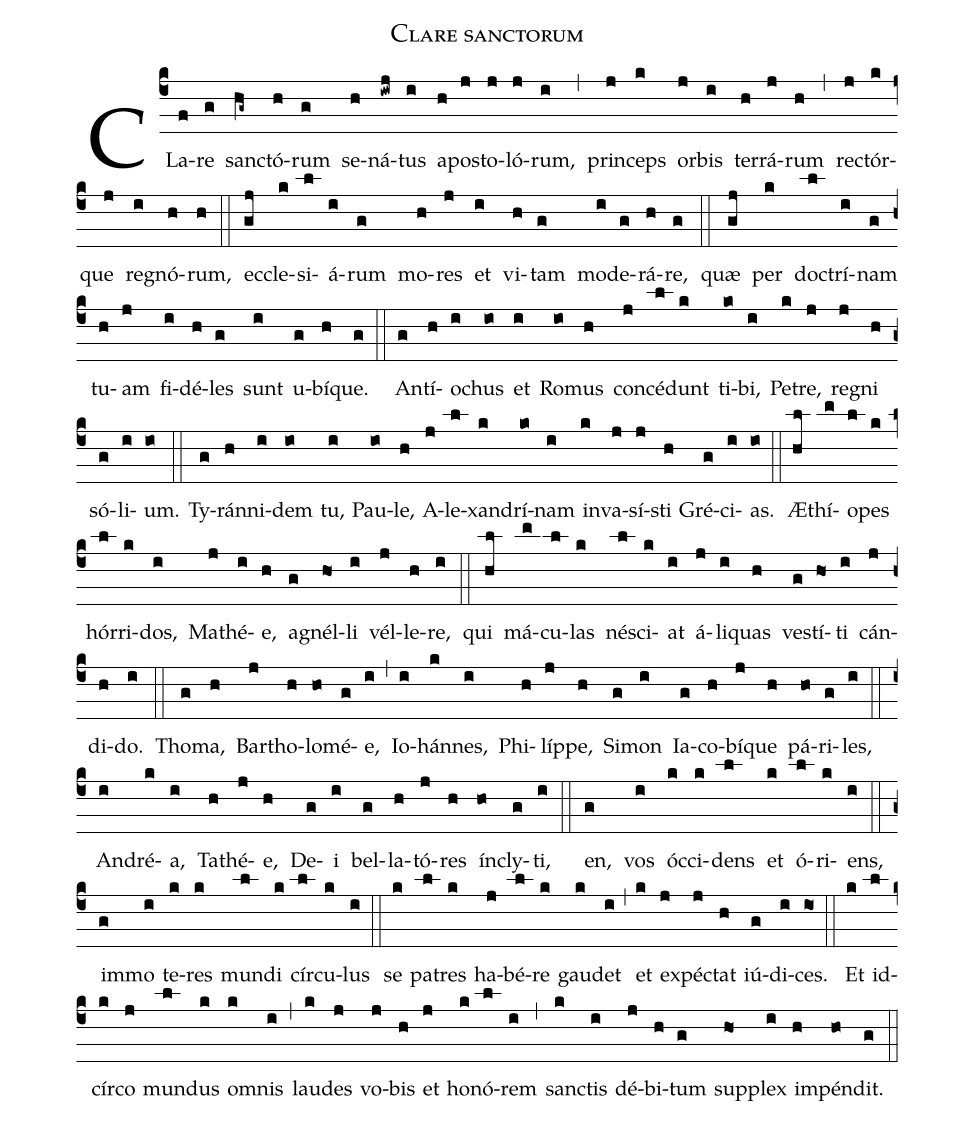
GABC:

name: Clare sanctorum;
%%
(c4)
CLa(f)re(g) san(hg~)ctó(h)rum(g) se(h)ná(iwj)tus(i) a(h)pos(j)to(j)ló(j)rum,(i) (,)
prin(j)ceps(k) or(j)bis(i) ter(h)rá(j)rum(h) (,)
rec(j)tór(k)que(j) re(i)gnó(h)rum,(h) (::)
ec(gj)cle(k)si(l)á(i)rum(g) mo(h)res(j) et(i) vi(h)tam(g) mo(i)de(g)rá(h)re,(g) (::)
quæ(gj) per(k) doc(l)trí(i)nam(g) tu(h)am(j) fi(i)dé(h)les(g) sunt(i) u(g)bí(h)que.(g) (::)
An(g)tí(h)o(i)chus(io) et(i) Ro(io)mus(h) con(j)cé(l)dunt(k) ti(ko)bi,(i) Pe(k)tre,(j) re(j)gni(h) só(g)li(i)um.(io) (::)
Ty(g)rán(h)ni(i)dem(io) tu,(i) Pau(io)le,(h) A(j)le(l)xan(k)drí(ko)nam(i) in(k)va(j)sí(j)sti(h) Gré(g)ci(i)as.(io) (::)
Æ(hl)thí(m)o(l)pes(k) hór(l)ri(k)dos,(i) Ma(j)thé(i)e,(h) a(g)gnél(ho)li(i) vél(j)le(h)re,(i) (::)
qui(hl) má(m)cu(l)las(k) né(l)sci(k)at(i) á(j)li(i)quas(h) ves(g)tí(ho)ti(i) cán(j)di(h)do.(i) (::)
Tho(g)ma,(h) Bar(j)tho(h)lo(ho)mé(g)e,(i) (,)
Io(i)hán(k)nes,(i) Phi(h)líp(j)pe,(h) Si(g)mon(i) Ia(g)co(h)bí(j)que(h) pá(ho)ri(g)les,(i) (::)
An(i)dré(k)a,(i) Ta(h)thé(j)e,(h) De(g)i(i) bel(g)la(h)tó(j)res(h) ín(ho)cly(g)ti,(i) (::)
en,(g) vos(i) óc(k)ci(k)dens(l) et(k) ó(l)ri(k)ens,(i) (::)
im(g)mo(i) te(k)res(k) mun(l)di(k) cír(l)cu(k)lus(i) (::)
se(k) pa(l)tres(k) ha(j)bé(l)re(k) gau(k)det(i) (,)
et(k) ex(j)péc(j)tat(h) iú(g)di(i)ces.(io) (::)
Et(k) id(l)cír(k)co(j) mun(l)dus(k) om(k)nis(i) (,)
lau(k)des(j) vo(j)bis(h) et(j) ho(k)nó(l)rem(i) (,)
san(k)ctis(i) dé(j)bi(h)tum(g) sup(ho)plex(i) im(h)pén(ho)dit.(g) (::)
